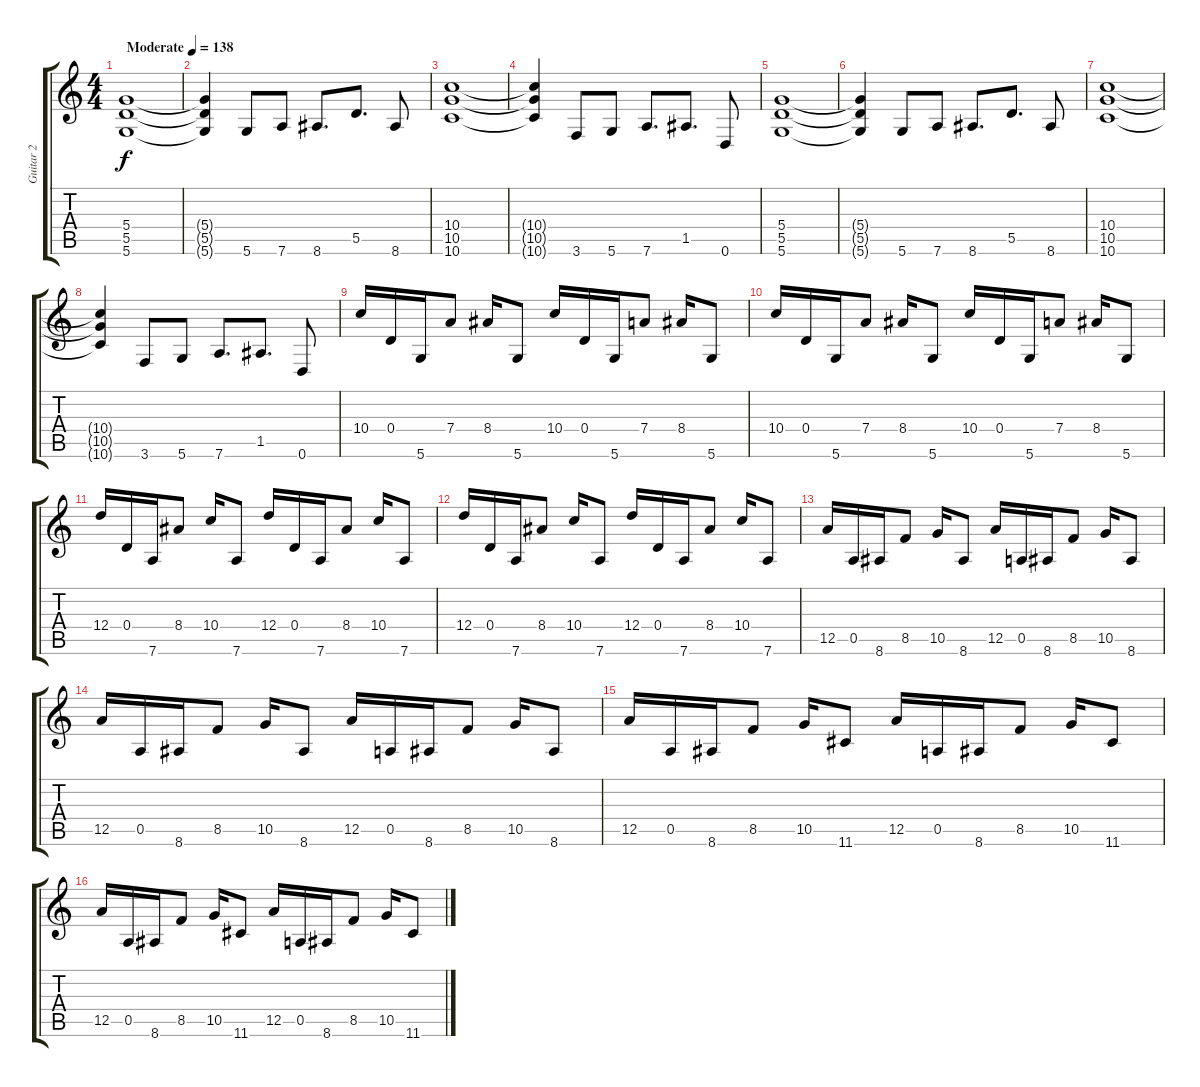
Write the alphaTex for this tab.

\track ("Guitar 2" "Guitar 2") {instrument overdrivenguitar}
\staff {score tabs}
\tuning (E4 B3 G3 D3 A2 D2) {hide}
\ts (4 4)
\tempo (138 "Moderate")
\clef g2
\ks c
(5.4 5.5 5.6).1{dy f instrument overdrivenguitar} |
(5.4{t} 5.5{t} 5.6{t}).4 5.6.8 7.6.8 8.6.8{d} 5.5.8{d} 8.6.8 |
(10.4 10.5 10.6).1 |
(10.4{t} 10.5{t} 10.6{t}).4 3.6.8 5.6.8 7.6.8{d} 1.5.8{d} 0.6.8 |
(5.4 5.5 5.6).1 |
(5.4{t} 5.5{t} 5.6{t}).4 5.6.8 7.6.8 8.6.8{d} 5.5.8{d} 8.6.8 |
(10.4 10.5 10.6).1 |
(10.4{t} 10.5{t} 10.6{t}).4 3.6.8 5.6.8 7.6.8{d} 1.5.8{d} 0.6.8 |
10.4.16{instrument overdrivenguitar} 0.4.16 5.6.16 7.4.8 8.4.16 5.6.8 10.4.16 0.4.16 5.6.16 7.4.8 8.4.16 5.6.8 |
10.4.16 0.4.16 5.6.16 7.4.8 8.4.16 5.6.8 10.4.16 0.4.16 5.6.16 7.4.8 8.4.16 5.6.8 |
12.4.16 0.4.16 7.6.16 8.4.8 10.4.16 7.6.8 12.4.16 0.4.16 7.6.16 8.4.8 10.4.16 7.6.8 |
12.4.16 0.4.16 7.6.16 8.4.8 10.4.16 7.6.8 12.4.16 0.4.16 7.6.16 8.4.8 10.4.16 7.6.8 |
12.5.16 0.5.16 8.6.16 8.5.8 10.5.16 8.6.8 12.5.16 0.5.16 8.6.16 8.5.8 10.5.16 8.6.8 |
12.5.16 0.5.16 8.6.16 8.5.8 10.5.16 8.6.8 12.5.16 0.5.16 8.6.16 8.5.8 10.5.16 8.6.8 |
12.5.16 0.5.16 8.6.16 8.5.8 10.5.16 11.6.8 12.5.16 0.5.16 8.6.16 8.5.8 10.5.16 11.6.8 |
12.5.16 0.5.16 8.6.16 8.5.8 10.5.16 11.6.8 12.5.16 0.5.16 8.6.16 8.5.8 10.5.16 11.6.8
